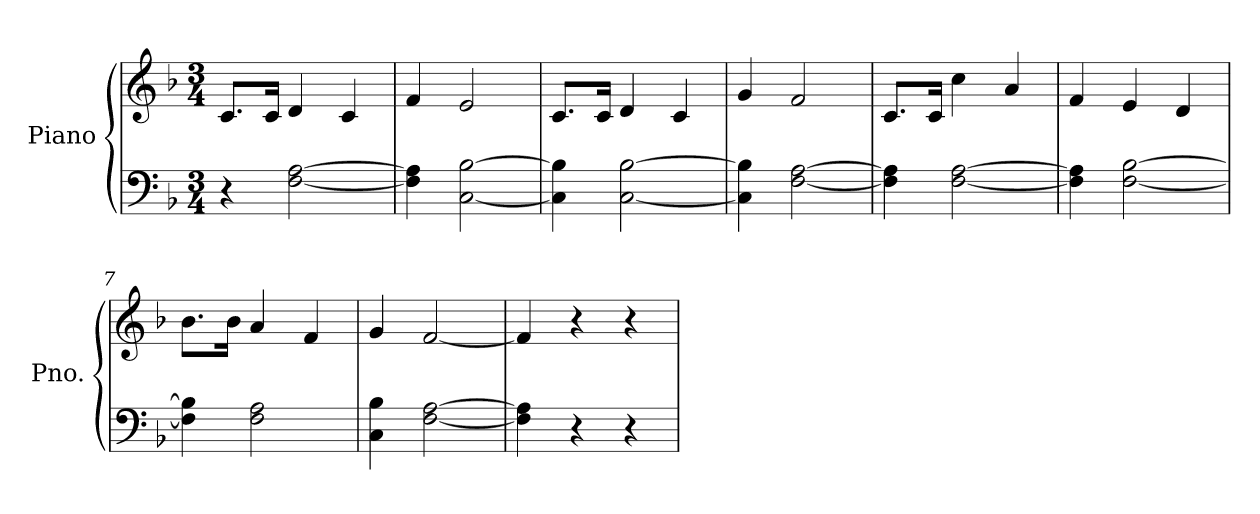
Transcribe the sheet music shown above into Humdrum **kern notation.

**kern	**kern
*part1	*part1
*staff2	*staff1
*I"Piano	*
*I'Pno.	*
*clefF4	*clefG2
*k[b-]	*k[b-]
*M3/4	*M3/4
=1	=1
4r	8.c/L
.	16c/Jk
[2F\ [2A\	4d/
.	4c/
=2	=2
4F\] 4A\]	4f/
[2C\ [2B-\	2e/
=3	=3
4C\] 4B-\]	8.c/L
.	16c/Jk
[2C\ [2B-\	4d/
.	4c/
=4	=4
4C\] 4B-\]	4g/
[2F\ [2A\	2f/
=5	=5
4F\] 4A\]	8.c/L
.	16c/Jk
[2F\ [2A\	4cc\
.	4a/
=6	=6
4F\] 4A\]	4f/
[2F\ [2B-\	4e/
.	4d/
=7	=7
4F\] 4B-\]	8.b-\L
.	16b-\Jk
2F\ 2A\	4a/
.	4f/
=8	=8
4C\ 4B-\	4g/
[2F\ [2A\	[2f/
=9	=9
4F\] 4A\]	4f/]
4r	4r
4r	4r
=	=
*-	*-
